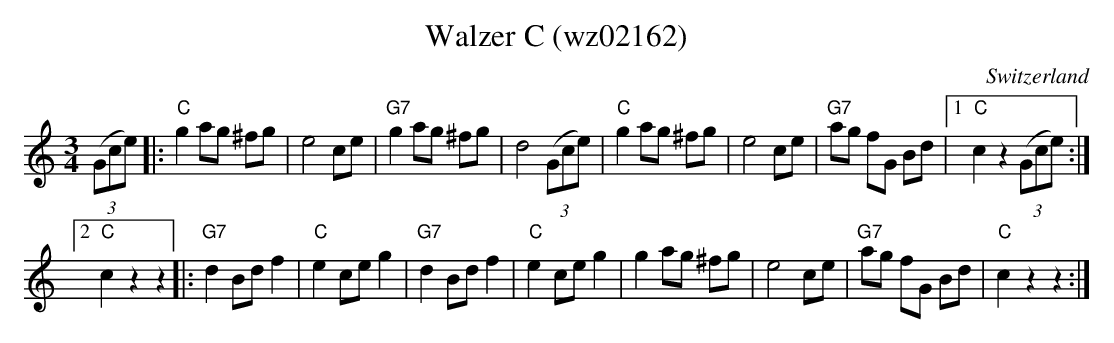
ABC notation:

X:1
T:Walzer C (wz02162)
O:Switzerland
M:3/4
L:1/8
K:C major
((3Gce) |: "C"g2ag ^fg | e4ce | "G7"g2ag ^fg | d4 ((3Gce) | "C"g2ag ^fg | e4ce | "G7"ag fG Bd |1 "C"c2z2 ((3Gce) :|2
"C"c2z2z2 |: "G7"d2Bdf2 | "C"e2ceg2 | "G7"d2Bdf2 | "C"e2 ceg2 | g2 ag ^fg |  e4 ce | "G7"ag fG Bd | "C"c2z2z2 :|
